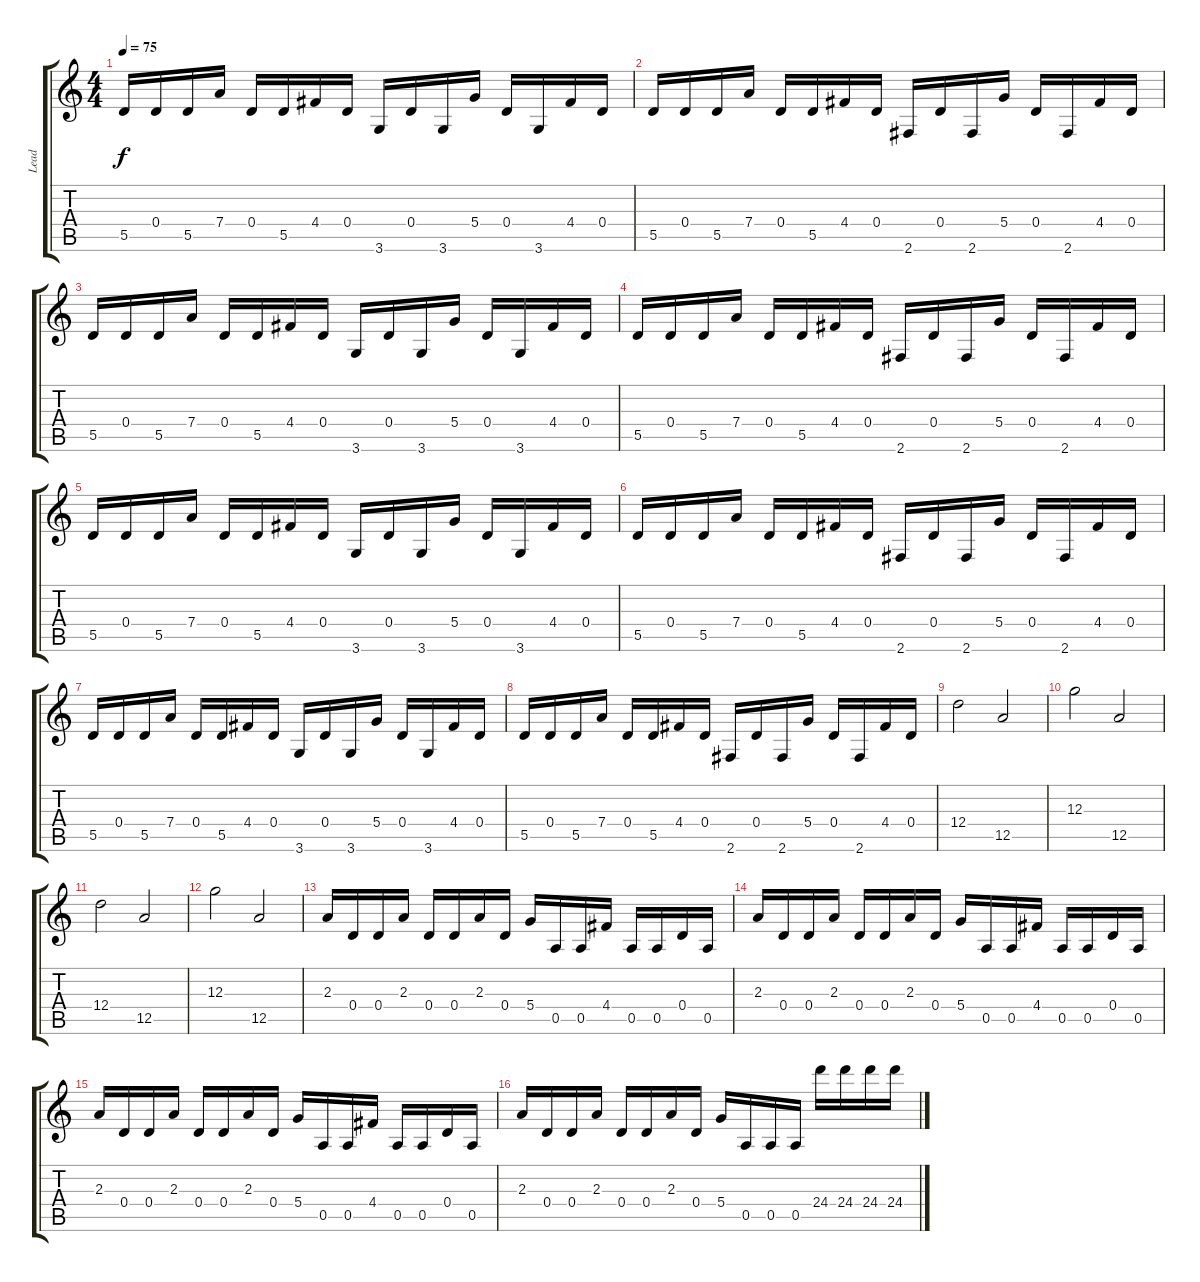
\track ("Lead" "Lead") {instrument overdrivenguitar}
\staff {score tabs}
\tuning (E4 B3 G3 D3 A2 E2) {hide}
\ts (4 4)
\tempo 75
\clef g2
\ks c
5.5.16{dy f} 0.4.16 5.5.16 7.4.16 0.4.16 5.5.16 4.4.16 0.4.16 3.6.16 0.4.16 3.6.16 5.4.16 0.4.16 3.6.16 4.4.16 0.4.16 |
5.5.16 0.4.16 5.5.16 7.4.16 0.4.16 5.5.16 4.4.16 0.4.16 2.6.16 0.4.16 2.6.16 5.4.16 0.4.16 2.6.16 4.4.16 0.4.16 |
5.5.16 0.4.16 5.5.16 7.4.16 0.4.16 5.5.16 4.4.16 0.4.16 3.6.16 0.4.16 3.6.16 5.4.16 0.4.16 3.6.16 4.4.16 0.4.16 |
5.5.16 0.4.16 5.5.16 7.4.16 0.4.16 5.5.16 4.4.16 0.4.16 2.6.16 0.4.16 2.6.16 5.4.16 0.4.16 2.6.16 4.4.16 0.4.16 |
5.5.16 0.4.16 5.5.16 7.4.16 0.4.16 5.5.16 4.4.16 0.4.16 3.6.16 0.4.16 3.6.16 5.4.16 0.4.16 3.6.16 4.4.16 0.4.16 |
5.5.16 0.4.16 5.5.16 7.4.16 0.4.16 5.5.16 4.4.16 0.4.16 2.6.16 0.4.16 2.6.16 5.4.16 0.4.16 2.6.16 4.4.16 0.4.16 |
5.5.16 0.4.16 5.5.16 7.4.16 0.4.16 5.5.16 4.4.16 0.4.16 3.6.16 0.4.16 3.6.16 5.4.16 0.4.16 3.6.16 4.4.16 0.4.16 |
5.5.16 0.4.16 5.5.16 7.4.16 0.4.16 5.5.16 4.4.16 0.4.16 2.6.16 0.4.16 2.6.16 5.4.16 0.4.16 2.6.16 4.4.16 0.4.16 |
12.4.2 12.5.2 |
12.3.2 12.5.2 |
12.4.2 12.5.2 |
12.3.2 12.5.2 |
2.3.16 0.4.16 0.4.16 2.3.16 0.4.16 0.4.16 2.3.16 0.4.16 5.4.16 0.5.16 0.5.16 4.4.16 0.5.16 0.5.16 0.4.16 0.5.16 |
2.3.16 0.4.16 0.4.16 2.3.16 0.4.16 0.4.16 2.3.16 0.4.16 5.4.16 0.5.16 0.5.16 4.4.16 0.5.16 0.5.16 0.4.16 0.5.16 |
2.3.16 0.4.16 0.4.16 2.3.16 0.4.16 0.4.16 2.3.16 0.4.16 5.4.16 0.5.16 0.5.16 4.4.16 0.5.16 0.5.16 0.4.16 0.5.16 |
2.3.16 0.4.16 0.4.16 2.3.16 0.4.16 0.4.16 2.3.16 0.4.16 5.4.16 0.5.16 0.5.16 0.5.16 24.4.16 24.4.16 24.4.16 24.4.16
